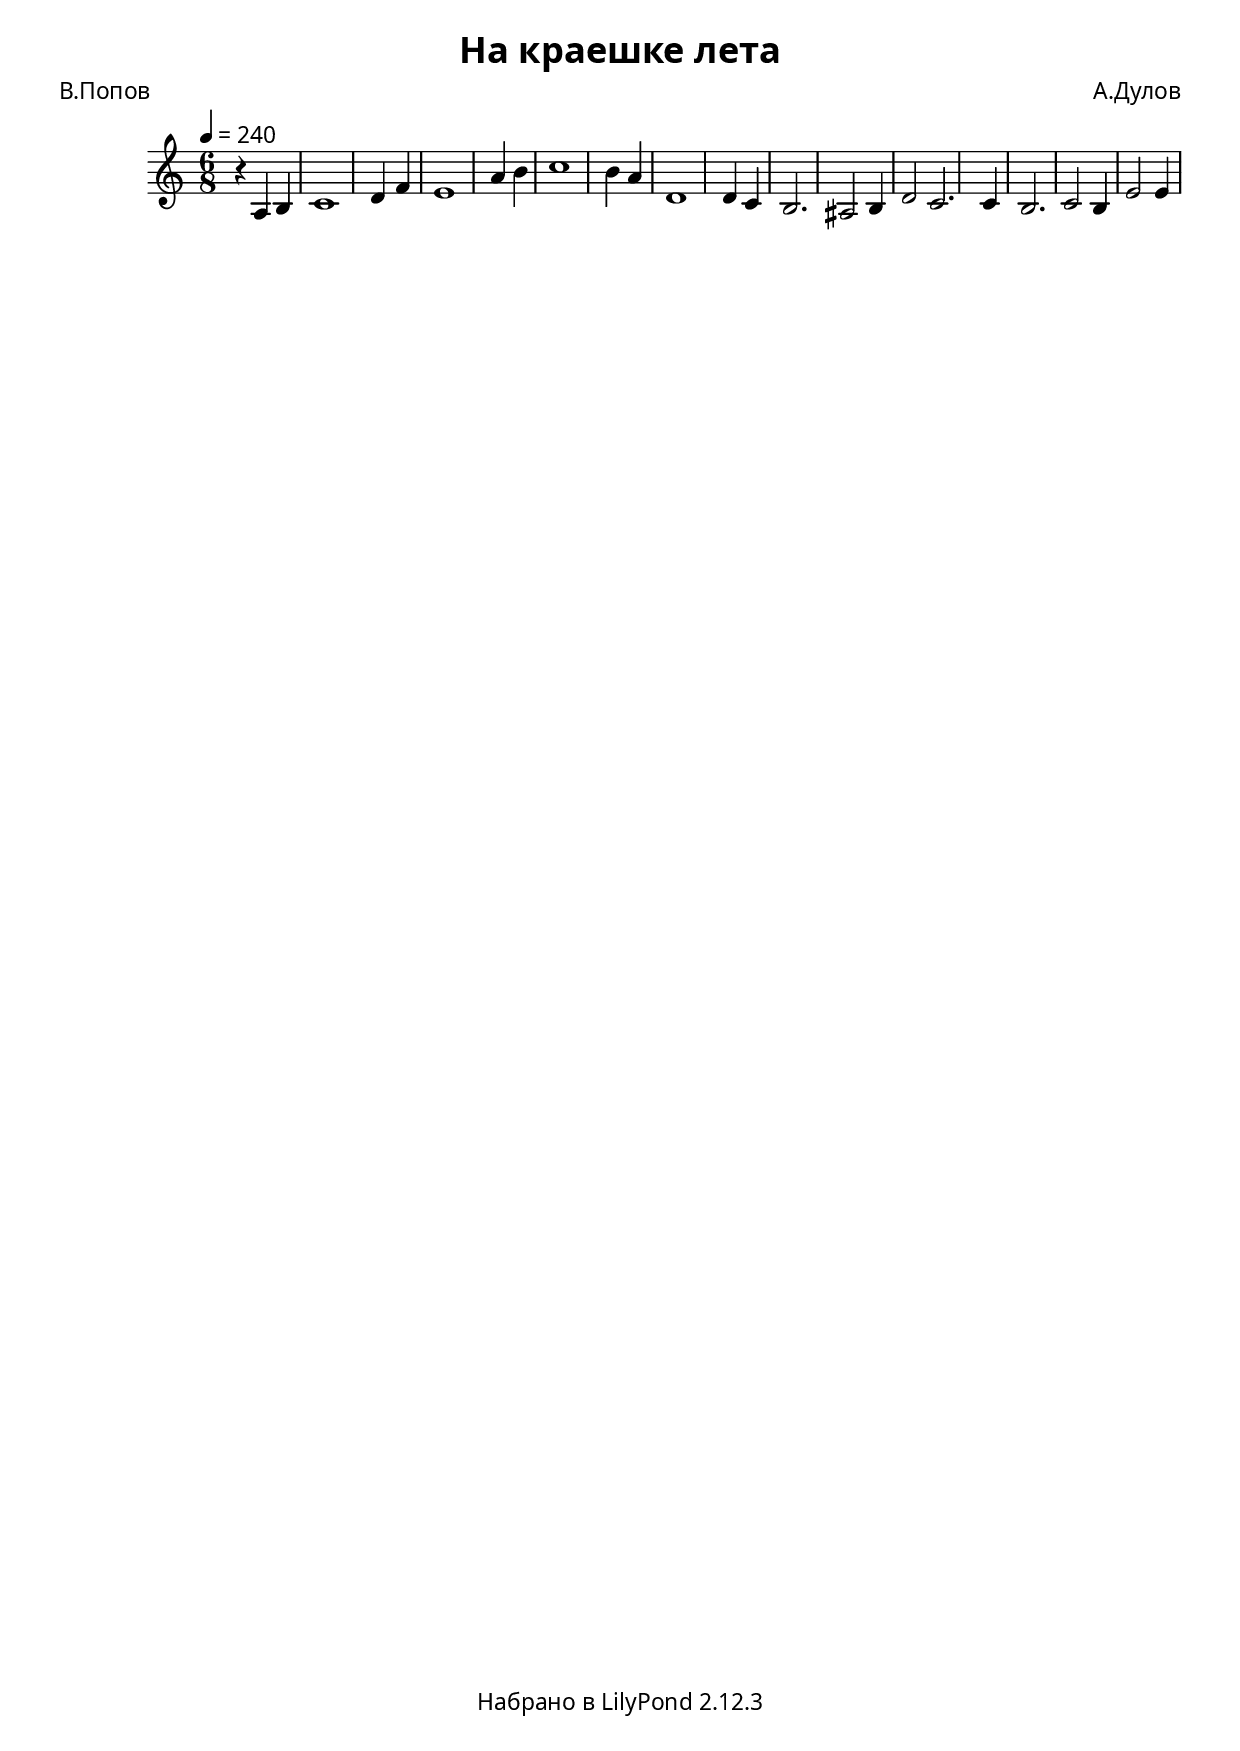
\version "2.12.3"
\header{
  title="На краешке лета"
  poet="В.Попов"
  composer="А.Дулов"
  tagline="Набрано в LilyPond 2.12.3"
}

%Буквенные обозначения, принятые в континентальной Европе:
%H --- си, B --- си-бемоль.
\include "deutsch.ly"

% Ajust size
%#(set-global-staff-size 30.0)

\paper  {
  myStaffSize = #20
  #(define fonts
    (make-pango-font-tree "Linux Libertine"
                          "Droid Sans"
                          "Droid Sans Mono"
                           (/ myStaffSize 20)))
}

global = {
  \key a \minor
  \time 6/8
  \tempo 4 = 240
  
}

voiceOne = \new Voice = "one" { \relative c'' {
  %\partial 
  %\set Score.repeatCommands = #(list (list 'volta '()) 'start-repeat)
  r4 a,4 h4 c1 d4 f4
  e1 a4 h4
  c1 h4 a4
  d,1 d4 c4
  h2. ais2 h4
  d2 c2. c4
  h2. c2 h4 e2 e4
}}

\score{
  \new StaffGroup <<
    %\Chords
    \new Staff
    <<
      \global
      \voiceOne
      %\verses
    >>
    
    % \new Staff
    % <<
    %   \global
    %   \voiceTwo
    %   %\versesTwo
    % >>
  >>
  \layout{
    \context {
      \Score
      \remove "Bar_number_engraver"
    }
  }
}
\score{
  \unfoldRepeats {
    \new StaffGroup <<
      \new Staff
      <<
        \set Staff.midiInstrument = "piano"
        \global
        \voiceOne
        %\verses
      >>
    
      % \new Staff
      % <<
      %   \set Staff.midiInstrument = "flute"
      %   \global
      %   \voiceTwo
      % >>
    >>
  }
  \midi{}
}
